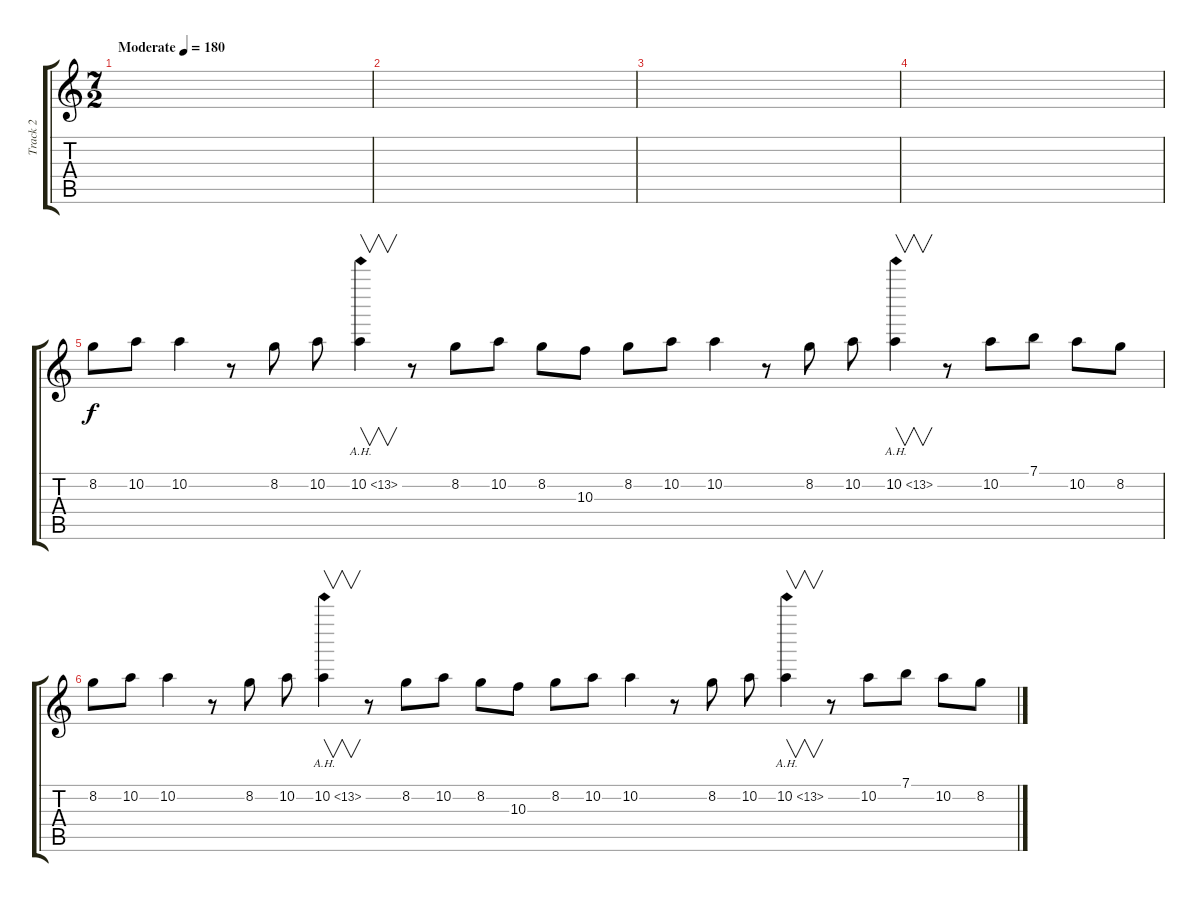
\track ("Track 2" "Track 2") {instrument distortionguitar}
\staff {score tabs}
\tuning (E4 B3 G3 D3 A2 E2) {hide}
\ts (7 2)
\tempo (180 "Moderate")
\clef g2
\ks c
|
|
|
|
8.2.8 10.2.8 10.2.4 r.8 8.2.8 10.2.8 10.2{ah 3}.4{v} r.8 8.2.8 10.2.8 8.2.8 10.3.8 8.2.8 10.2.8 10.2.4 r.8 8.2.8 10.2.8 10.2{ah 3}.4{v} r.8 10.2.8 7.1.8 10.2.8 8.2.8 |
8.2.8 10.2.8 10.2.4 r.8 8.2.8 10.2.8 10.2{ah 3}.4{v} r.8 8.2.8 10.2.8 8.2.8 10.3.8 8.2.8 10.2.8 10.2.4 r.8 8.2.8 10.2.8 10.2{ah 3}.4{v} r.8 10.2.8 7.1.8 10.2.8 8.2.8
